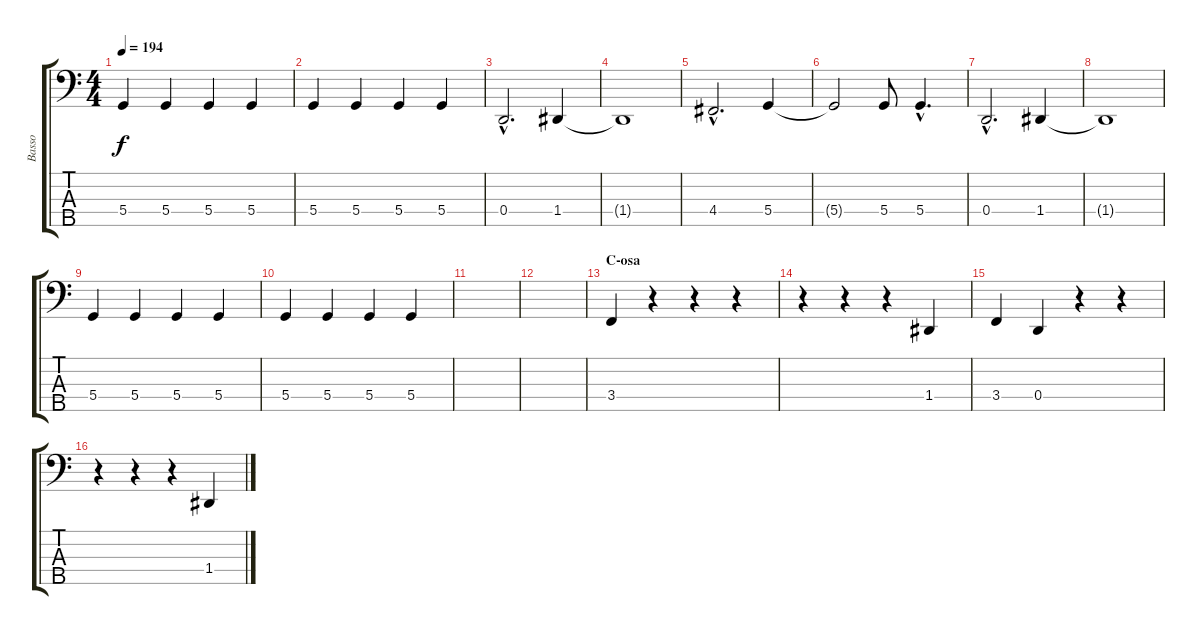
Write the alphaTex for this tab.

\track ("Basso" "Basso") {instrument electricbasspick}
\staff {score tabs}
\tuning (G2 D2 A1 D1 A0) {hide}
\ts (4 4)
\tempo 194
\clef f4
\ks c
5.4.4{dy f} 5.4.4 5.4.4 5.4.4 |
5.4.4 5.4.4 5.4.4 5.4.4 |
0.4{hac}.2{d} 1.4.4 |
1.4{t}.1 |
4.4{hac}.2{d} 5.4.4 |
5.4{t}.2 5.4.8 5.4{hac}.4{d} |
0.4{hac}.2{d} 1.4.4 |
1.4{t}.1 |
5.4.4 5.4.4 5.4.4 5.4.4 |
5.4.4 5.4.4 5.4.4 5.4.4 |
|
|
\section ("" "C-osa")
3.4.4 r.4 r.4 r.4 |
r.4 r.4 r.4 1.4.4 |
3.4.4 0.4.4 r.4 r.4 |
r.4 r.4 r.4 1.4.4
